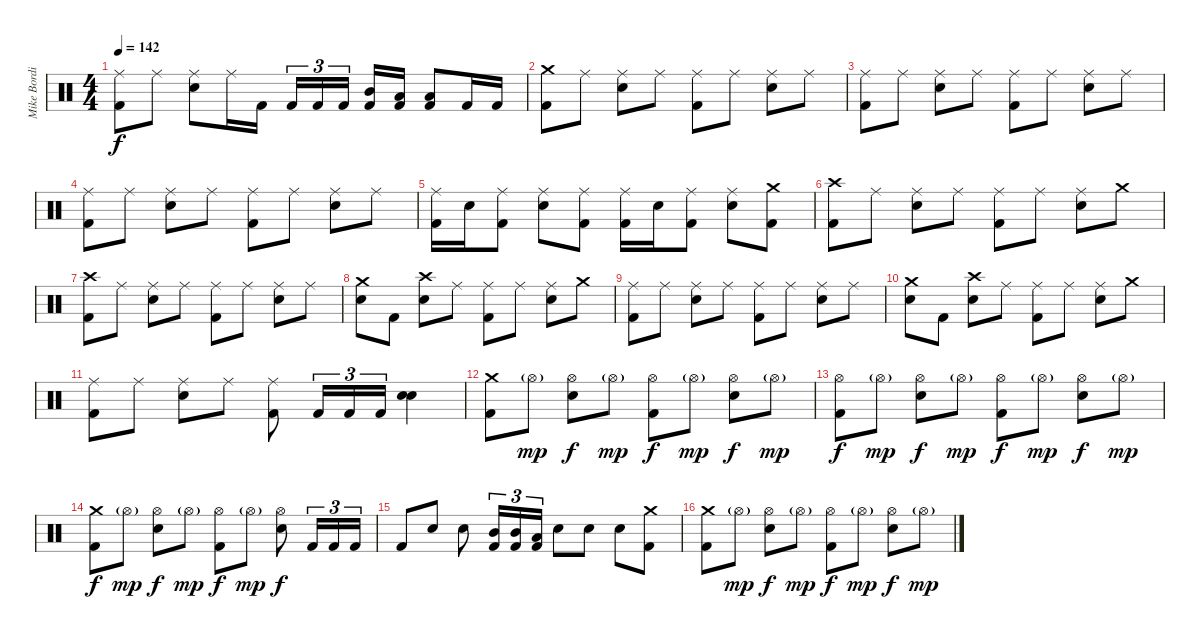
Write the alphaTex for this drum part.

\track ("Mike Bordin" "Mike Bordi") {instrument percussion}
\staff {score}
\articulation defaults
\ts (4 4)
\tempo 142
\clef neutral
\ks c
("Ride (middle)" "Kick (hit) 2").8{dy f} "Ride (middle)".8 ("Ride (middle)" "Snare (hit) 2").8 "Ride (middle)".16 "Kick (hit) 2".16 "Kick (hit) 2".16{tu (3 2)} "Kick (hit) 2".16{tu (3 2)} "Kick (hit) 2".16{tu (3 2)} ("Mid Tom (hit)" "Kick (hit) 2").16 ("Low Tom (hit)" "Kick (hit) 2").16 ("Low Tom (hit)" "Kick (hit) 2").8 "Kick (hit) 2".16 "Kick (hit) 2".16 |
("Crash medium (hit)" "Kick (hit) 2").8 "Ride (middle)".8 ("Ride (middle)" "Snare (hit) 2").8 "Ride (middle)".8 ("Ride (middle)" "Kick (hit) 2").8 "Ride (middle)".8 ("Ride (middle)" "Snare (hit) 2").8 "Ride (middle)".8 |
("Ride (middle)" "Kick (hit) 2").8 "Ride (middle)".8 ("Ride (middle)" "Snare (hit) 2").8 "Ride (middle)".8 ("Ride (middle)" "Kick (hit) 2").8 "Ride (middle)".8 ("Ride (middle)" "Snare (hit) 2").8 "Ride (middle)".8 |
("Ride (middle)" "Kick (hit) 2").8 "Ride (middle)".8 ("Ride (middle)" "Snare (hit) 2").8 "Ride (middle)".8 ("Ride (middle)" "Kick (hit) 2").8 "Ride (middle)".8 ("Ride (middle)" "Snare (hit) 2").8 "Ride (middle)".8 |
("Ride (middle)" "Kick (hit) 2").16 "Snare (hit) 2".16 ("Ride (middle)" "Kick (hit) 2").8 ("Ride (middle)" "Snare (hit) 2").8 ("Ride (middle)" "Kick (hit) 2").8 ("Ride (middle)" "Kick (hit) 2").16 "Snare (hit) 2".16 ("Ride (middle)" "Kick (hit) 2").8 ("Ride (middle)" "Snare (hit) 2").8 ("Crash medium (hit)" "Kick (hit) 2").8 |
("Crash high (hit)" "Kick (hit) 2").8 "Ride (middle)".8 ("Ride (middle)" "Snare (hit) 2").8 "Ride (middle)".8 ("Ride (middle)" "Kick (hit) 2").8 "Ride (middle)".8 ("Ride (middle)" "Snare (hit) 2").8 "Crash medium (hit)".8 |
("Crash high (hit)" "Kick (hit) 2").8 "Ride (middle)".8 ("Ride (middle)" "Snare (hit) 2").8 "Ride (middle)".8 ("Ride (middle)" "Kick (hit) 2").8 "Ride (middle)".8 ("Ride (middle)" "Snare (hit) 2").8 "Ride (middle)".8 |
("Crash medium (hit)" "Snare (hit) 2").8 "Kick (hit) 2".8 ("Crash high (hit)" "Snare (hit) 2").8 "Ride (middle)".8 ("Ride (middle)" "Kick (hit) 2").8 "Ride (middle)".8 ("Ride (middle)" "Snare (hit) 2").8 "Crash medium (hit)".8 |
("Ride (middle)" "Kick (hit) 2").8 "Ride (middle)".8 ("Ride (middle)" "Snare (hit) 2").8 "Ride (middle)".8 ("Ride (middle)" "Kick (hit) 2").8 "Ride (middle)".8 ("Ride (middle)" "Snare (hit) 2").8 "Ride (middle)".8 |
("Crash medium (hit)" "Snare (hit) 2").8 "Kick (hit) 2".8 ("Crash high (hit)" "Snare (hit) 2").8 "Ride (middle)".8 ("Ride (middle)" "Kick (hit) 2").8 "Ride (middle)".8 ("Ride (middle)" "Snare (hit) 2").8 "Crash medium (hit)".8 |
("Ride (middle)" "Kick (hit) 2").8 "Ride (middle)".8 ("Ride (middle)" "Snare (hit) 2").8 "Ride (middle)".8 ("Ride (middle)" "Kick (hit) 2").8 "Kick (hit) 2".16{tu (3 2)} "Kick (hit) 2".16{tu (3 2)} "Kick (hit) 2".16{tu (3 2)} ("Snare (hit) 2" "Snare (hit) 2").4{bd 240} |
("Crash medium (hit)" "Kick (hit) 2").8 "Hi-Hat (open)"{g}.8{dy mp} ("Hi-Hat (open)" "Snare (hit) 2").8{dy f} "Hi-Hat (open)"{g}.8{dy mp} ("Hi-Hat (open)" "Kick (hit) 2").8{dy f} "Hi-Hat (open)"{g}.8{dy mp} ("Hi-Hat (open)" "Snare (hit) 2").8{dy f} "Hi-Hat (open)"{g}.8{dy mp} |
("Hi-Hat (open)" "Kick (hit) 2").8{dy f} "Hi-Hat (open)"{g}.8{dy mp} ("Hi-Hat (open)" "Snare (hit) 2").8{dy f} "Hi-Hat (open)"{g}.8{dy mp} ("Hi-Hat (open)" "Kick (hit) 2").8{dy f} "Hi-Hat (open)"{g}.8{dy mp} ("Hi-Hat (open)" "Snare (hit) 2").8{dy f} "Hi-Hat (open)"{g}.8{dy mp} |
("Crash medium (hit)" "Kick (hit) 2").8{dy f} "Hi-Hat (open)"{g}.8{dy mp} ("Hi-Hat (open)" "Snare (hit) 2").8{dy f} "Hi-Hat (open)"{g}.8{dy mp} ("Hi-Hat (open)" "Kick (hit) 2").8{dy f} "Hi-Hat (open)"{g}.8{dy mp} ("Hi-Hat (open)" "Snare (hit) 2").8{dy f} "Kick (hit) 2".16{tu (3 2)} "Kick (hit) 2".16{tu (3 2)} "Kick (hit) 2".16{tu (3 2)} |
"Kick (hit) 2".8 "Snare (hit) 2".8 "Snare (hit) 2".8 ("Mid Tom (hit)" "Kick (hit) 2").16{tu (3 2)} ("Mid Tom (hit)" "Kick (hit) 2").16{tu (3 2)} ("Low Tom (hit)" "Kick (hit) 2").16{tu (3 2)} "Snare (hit) 2".8 "Snare (hit) 2".8 "Snare (hit) 2".8 ("Crash medium (hit)" "Kick (hit) 2").8 |
("Crash medium (hit)" "Kick (hit) 2").8 "Hi-Hat (open)"{g}.8{dy mp} ("Hi-Hat (open)" "Snare (hit) 2").8{dy f} "Hi-Hat (open)"{g}.8{dy mp} ("Hi-Hat (open)" "Kick (hit) 2").8{dy f} "Hi-Hat (open)"{g}.8{dy mp} ("Hi-Hat (open)" "Snare (hit) 2").8{dy f} "Hi-Hat (open)"{g}.8{dy mp}
